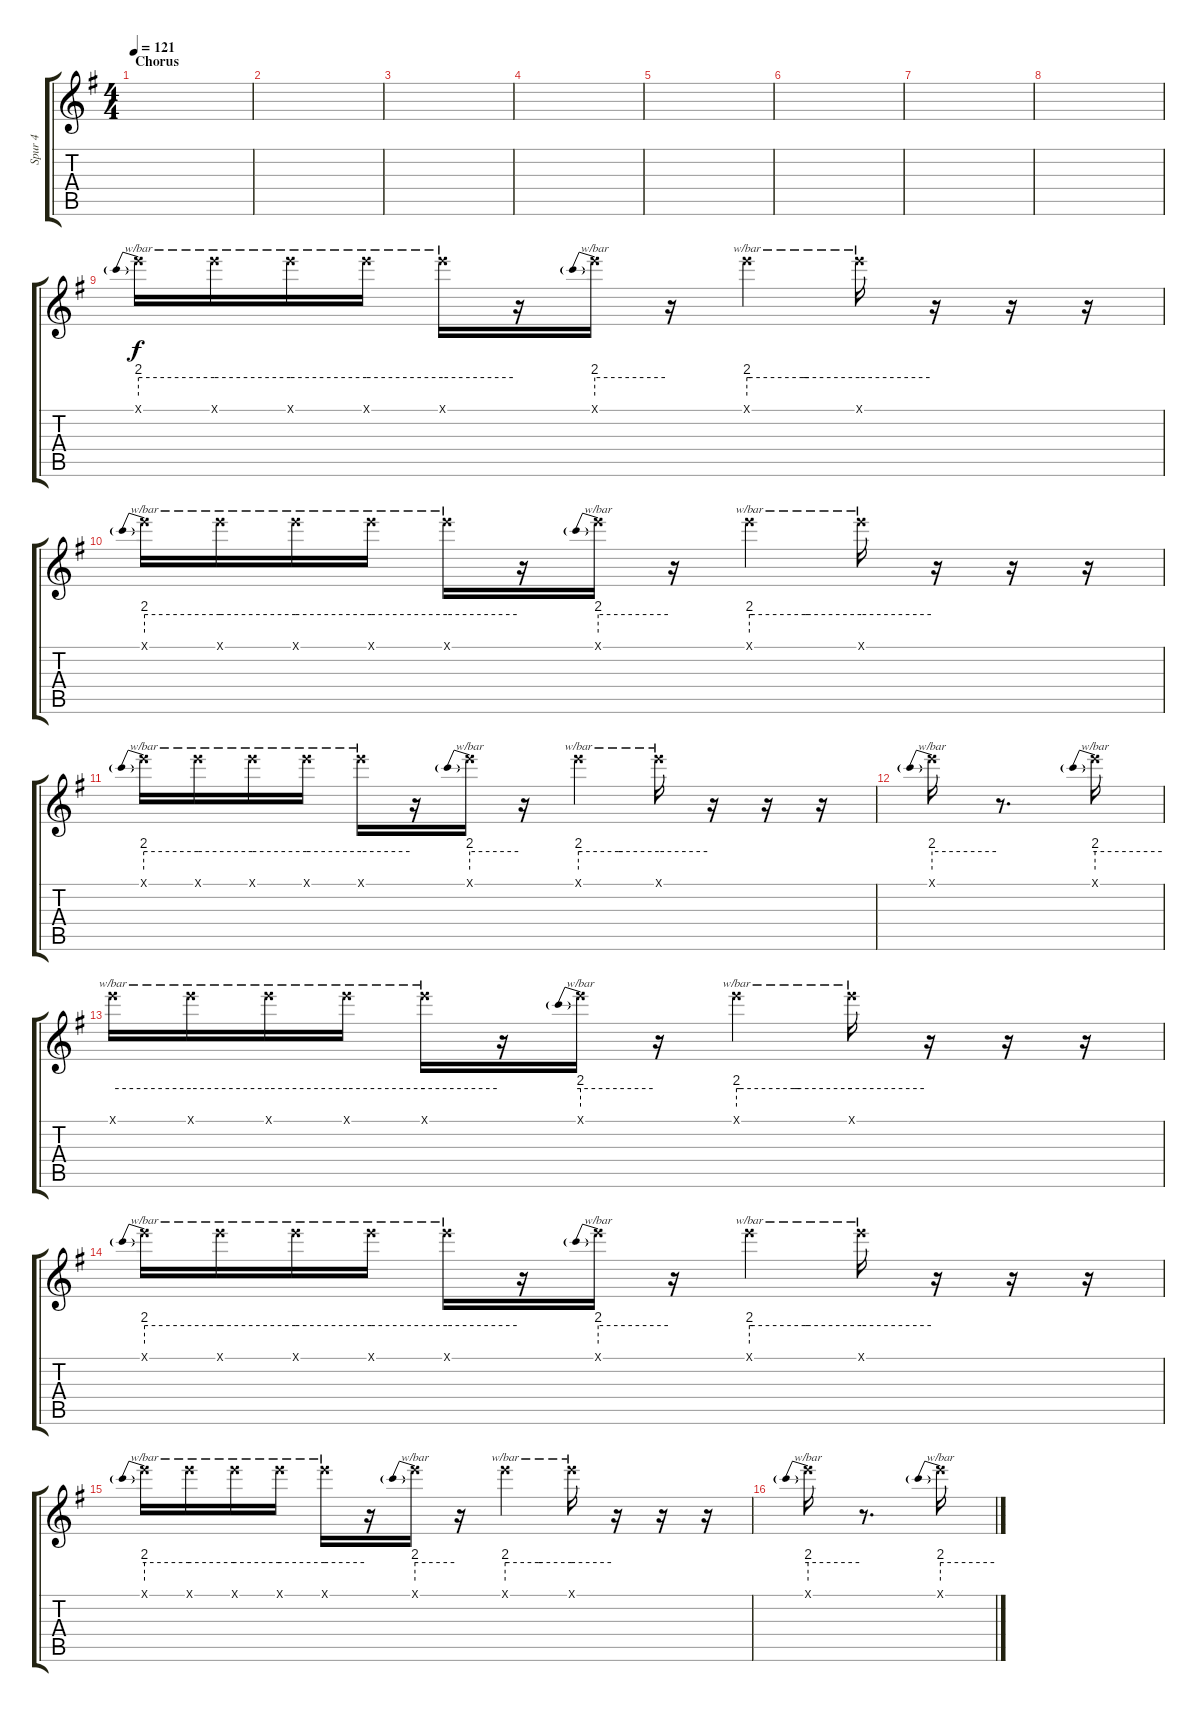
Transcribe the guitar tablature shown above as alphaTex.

\track ("Spur 4" "Spur 4") {instrument overdrivenguitar}
\staff {score tabs}
\tuning (E4 B3 G3 D3 A2 E2) {hide}
\ts (4 4)
\section ("" "Chorus")
\tempo 121
\clef g2
\ks g
|
|
|
|
|
|
|
|
8.1{x}.16{tbe (predive default 0 8 60 8)} 8.1{x}.16{tbe (hold default 0 8 60 8)} 8.1{x}.16{tbe (hold default 0 8 60 8)} 8.1{x}.16{tbe (hold default 0 8 60 8)} 8.1{x}.16{tbe (hold default 0 8 60 8)} r.16 8.1{x}.16{tbe (predive default 0 8 60 8)} r.16 8.1{x}.4{tbe (custom default 0 8 2 8 30 8 33 8 60 8)} 8.1{x}.16{tbe (hold default 0 8 60 8)} r.16 r.16 r.16 |
8.1{x}.16{tbe (predive default 0 8 60 8)} 8.1{x}.16{tbe (hold default 0 8 60 8)} 8.1{x}.16{tbe (hold default 0 8 60 8)} 8.1{x}.16{tbe (hold default 0 8 60 8)} 8.1{x}.16{tbe (hold default 0 8 60 8)} r.16 8.1{x}.16{tbe (predive default 0 8 60 8)} r.16 8.1{x}.4{tbe (custom default 0 8 2 8 30 8 33 8 60 8)} 8.1{x}.16{tbe (hold default 0 8 60 8)} r.16 r.16 r.16 |
8.1{x}.16{tbe (predive default 0 8 60 8)} 8.1{x}.16{tbe (hold default 0 8 60 8)} 8.1{x}.16{tbe (hold default 0 8 60 8)} 8.1{x}.16{tbe (hold default 0 8 60 8)} 8.1{x}.16{tbe (hold default 0 8 60 8)} r.16 8.1{x}.16{tbe (predive default 0 8 60 8)} r.16 8.1{x}.4{tbe (custom default 0 8 2 8 30 8 33 8 60 8)} 8.1{x}.16{tbe (hold default 0 8 60 8)} r.16 r.16 r.16 |
8.1{x}.16{tbe (predive default 0 8 60 8)} r.8{d} 8.1{x}.16{tbe (predive default 0 8 60 8)} |
8.1{x}.16{tbe (hold default 0 8 60 8)} 8.1{x}.16{tbe (hold default 0 8 60 8)} 8.1{x}.16{tbe (hold default 0 8 60 8)} 8.1{x}.16{tbe (hold default 0 8 60 8)} 8.1{x}.16{tbe (hold default 0 8 60 8)} r.16 8.1{x}.16{tbe (predive default 0 8 60 8)} r.16 8.1{x}.4{tbe (custom default 0 8 2 8 30 8 33 8 60 8)} 8.1{x}.16{tbe (hold default 0 8 60 8)} r.16 r.16 r.16 |
8.1{x}.16{tbe (predive default 0 8 60 8)} 8.1{x}.16{tbe (hold default 0 8 60 8)} 8.1{x}.16{tbe (hold default 0 8 60 8)} 8.1{x}.16{tbe (hold default 0 8 60 8)} 8.1{x}.16{tbe (hold default 0 8 60 8)} r.16 8.1{x}.16{tbe (predive default 0 8 60 8)} r.16 8.1{x}.4{tbe (custom default 0 8 2 8 30 8 33 8 60 8)} 8.1{x}.16{tbe (hold default 0 8 60 8)} r.16 r.16 r.16 |
8.1{x}.16{tbe (predive default 0 8 60 8)} 8.1{x}.16{tbe (hold default 0 8 60 8)} 8.1{x}.16{tbe (hold default 0 8 60 8)} 8.1{x}.16{tbe (hold default 0 8 60 8)} 8.1{x}.16{tbe (hold default 0 8 60 8)} r.16 8.1{x}.16{tbe (predive default 0 8 60 8)} r.16 8.1{x}.4{tbe (custom default 0 8 2 8 30 8 33 8 60 8)} 8.1{x}.16{tbe (hold default 0 8 60 8)} r.16 r.16 r.16 |
8.1{x}.16{tbe (predive default 0 8 60 8)} r.8{d} 8.1{x}.16{tbe (predive default 0 8 60 8)}
